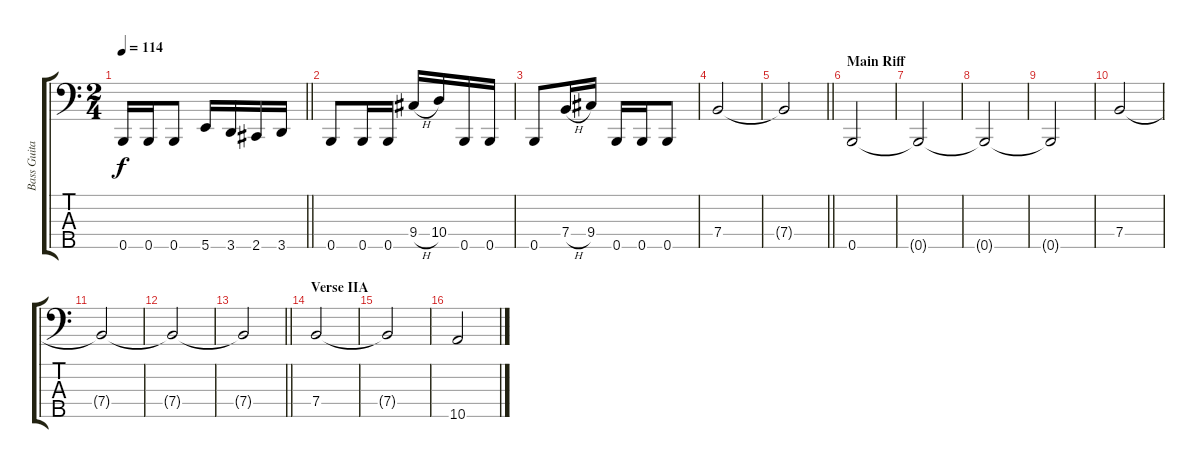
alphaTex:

\track ("Bass Guitar" "Bass Guita") {instrument electricbassfinger}
\staff {score tabs}
\tuning (G2 D2 A1 E1 B0) {hide}
\ts (2 4)
\tempo 114
\clef f4
\barLineRight lightlight
\ks c
0.5.16{dy f} 0.5.16 0.5.8 5.5.16 3.5.16 2.5.16 3.5.16 |
\section ("" "")
0.5.8 0.5.16 0.5.16 9.4{h}.16 10.4.16 0.5.16 0.5.16 |
0.5.8 7.4{h}.16 9.4.16 0.5.16 0.5.16 0.5.8 |
7.4.2 |
\barLineRight lightlight
7.4{t}.2 |
\section ("" "Main Riff")
0.5.2 |
0.5{t}.2 |
0.5{t}.2 |
0.5{t}.2 |
7.4.2 |
7.4{t}.2 |
7.4{t}.2 |
\barLineRight lightlight
7.4{t}.2 |
\section ("" "Verse IIA")
7.4.2 |
7.4{t}.2 |
10.5.2
